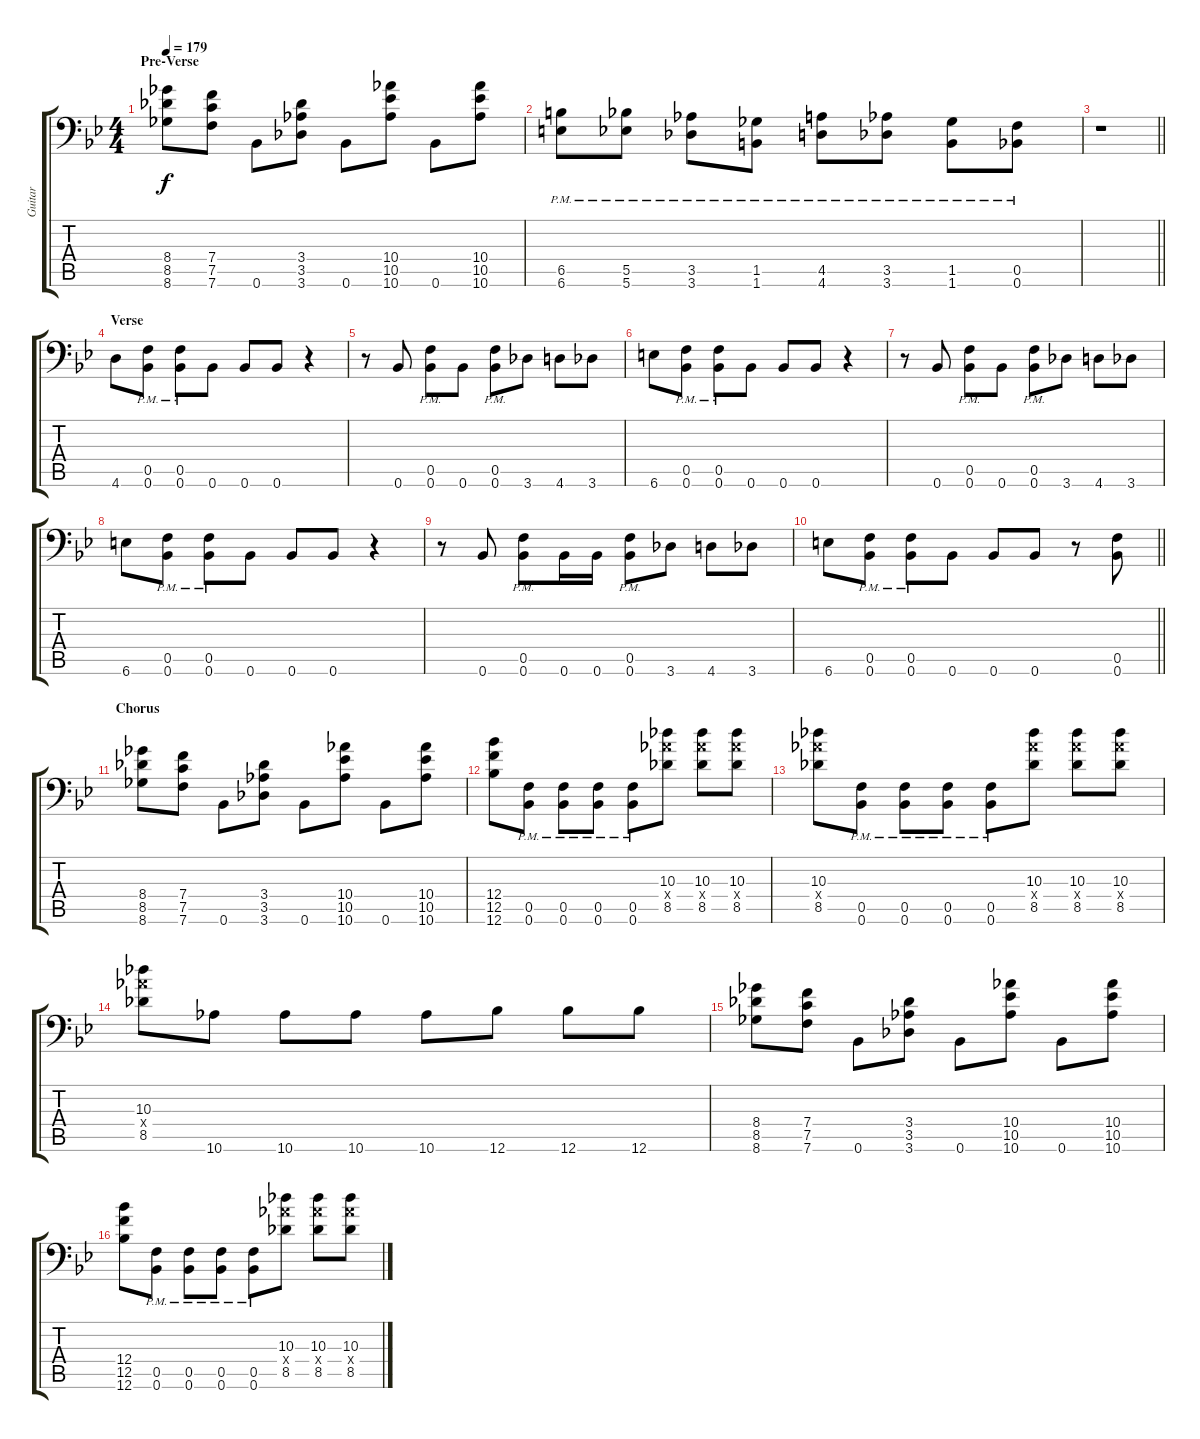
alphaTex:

\track ("Guitar" "Guitar") {instrument distortionguitar}
\staff {score tabs}
\tuning (C4 G3 Eb3 Bb2 F2 Bb1) {hide}
\ts (4 4)
\section ("" "Pre-Verse")
\tempo 179
\clef f4
\ks bb
(8.4 8.5 8.6).8{dy f} (7.4 7.5 7.6).8 0.6.8 (3.4 3.5 3.6).8 0.6.8 (10.4 10.5 10.6).8 0.6.8 (10.4 10.5 10.6).8 |
(6.5{pm} 6.6{pm}).8 (5.5{pm} 5.6{pm}).8 (3.5{pm} 3.6{pm}).8 (1.5{pm} 1.6{pm}).8 (4.5{pm} 4.6{pm}).8 (3.5{pm} 3.6{pm}).8 (1.5{pm} 1.6{pm}).8 (0.5{pm} 0.6{pm}).8 |
\barLineRight lightlight
r.1 |
\section ("" "Verse")
4.6.8 (0.5{pm} 0.6{pm}).8 (0.5{pm} 0.6{pm}).8 0.6.8 0.6.8 0.6.8 r.4 |
r.8 0.6.8 (0.5{pm} 0.6{pm}).8 0.6.8 (0.5{pm} 0.6{pm}).8 3.6.8 4.6.8 3.6.8 |
6.6.8 (0.5{pm} 0.6{pm}).8 (0.5{pm} 0.6{pm}).8 0.6.8 0.6.8 0.6.8 r.4 |
r.8 0.6.8 (0.5{pm} 0.6{pm}).8 0.6.8 (0.5{pm} 0.6{pm}).8 3.6.8 4.6.8 3.6.8 |
6.6.8 (0.5{pm} 0.6{pm}).8 (0.5{pm} 0.6{pm}).8 0.6.8 0.6.8 0.6.8 r.4 |
r.8 0.6.8 (0.5{pm} 0.6{pm}).8 0.6.16 0.6.16 (0.5{pm} 0.6{pm}).8 3.6.8 4.6.8 3.6.8 |
\barLineRight lightlight
6.6.8 (0.5{pm} 0.6{pm}).8 (0.5{pm} 0.6{pm}).8 0.6.8 0.6.8 0.6.8 r.8 (0.5 0.6).8 |
\section ("" "Chorus")
(8.4 8.5 8.6).8 (7.4 7.5 7.6).8 0.6.8 (3.4 3.5 3.6).8 0.6.8 (10.4 10.5 10.6).8 0.6.8 (10.4 10.5 10.6).8 |
(12.4 12.5 12.6).8 (0.5{pm} 0.6{pm}).8 (0.5{pm} 0.6{pm}).8 (0.5{pm} 0.6{pm}).8 (0.5{pm} 0.6{pm}).8 (10.3 10.4{x} 8.5).8 (10.3 10.4{x} 8.5).8 (10.3 10.4{x} 8.5).8 |
(10.3 10.4{x} 8.5).8 (0.5{pm} 0.6{pm}).8 (0.5{pm} 0.6{pm}).8 (0.5{pm} 0.6{pm}).8 (0.5{pm} 0.6{pm}).8 (10.3 10.4{x} 8.5).8 (10.3 10.4{x} 8.5).8 (10.3 10.4{x} 8.5).8 |
(10.3 10.4{x} 8.5).8 10.6.8 10.6.8 10.6.8 10.6.8 12.6.8 12.6.8 12.6.8 |
(8.4 8.5 8.6).8 (7.4 7.5 7.6).8 0.6.8 (3.4 3.5 3.6).8 0.6.8 (10.4 10.5 10.6).8 0.6.8 (10.4 10.5 10.6).8 |
(12.4 12.5 12.6).8 (0.5{pm} 0.6{pm}).8 (0.5{pm} 0.6{pm}).8 (0.5{pm} 0.6{pm}).8 (0.5{pm} 0.6{pm}).8 (10.3 10.4{x} 8.5).8 (10.3 10.4{x} 8.5).8 (10.3 10.4{x} 8.5).8
